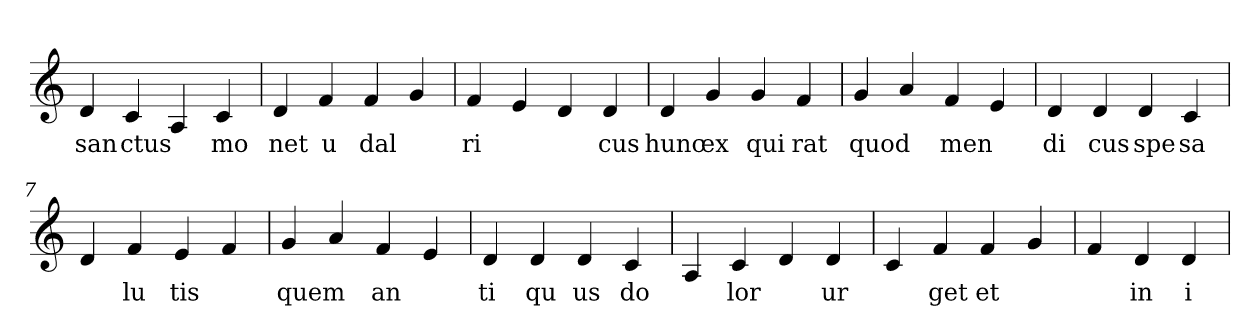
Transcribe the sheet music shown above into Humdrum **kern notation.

**kern	**text
*part1	*part1
*staff1	*staff1
*clefG2	*
=1	=1
4d	san
4c	ctus
4A	.
4c	mo
=2	=2
4d	net
4f	u
4f	dal
4g	.
=3	=3
4f	ri
4e	.
4d	.
4d	cus
=4	=4
4d	hunc
4g	ex
4g	qui
4f	rat
=5	=5
4g	quod
4a	.
4f	men
4e	.
=6	=6
4d	di
4d	cus
4d	spe
4c	sa
=7	=7
4d	.
4f	lu
4e	tis
4f	.
=8	=8
4g	quem
4a	.
4f	an
4e	.
=9	=9
4d	ti
4d	qu
4d	us
4c	do
=10	=10
4A	.
4c	lor
4d	.
4d	ur
=11	=11
4c	.
4f	get
4f	et
4g	.
=12	=12
4f	.
4d	in
4d	i
=	=
*-	*-
